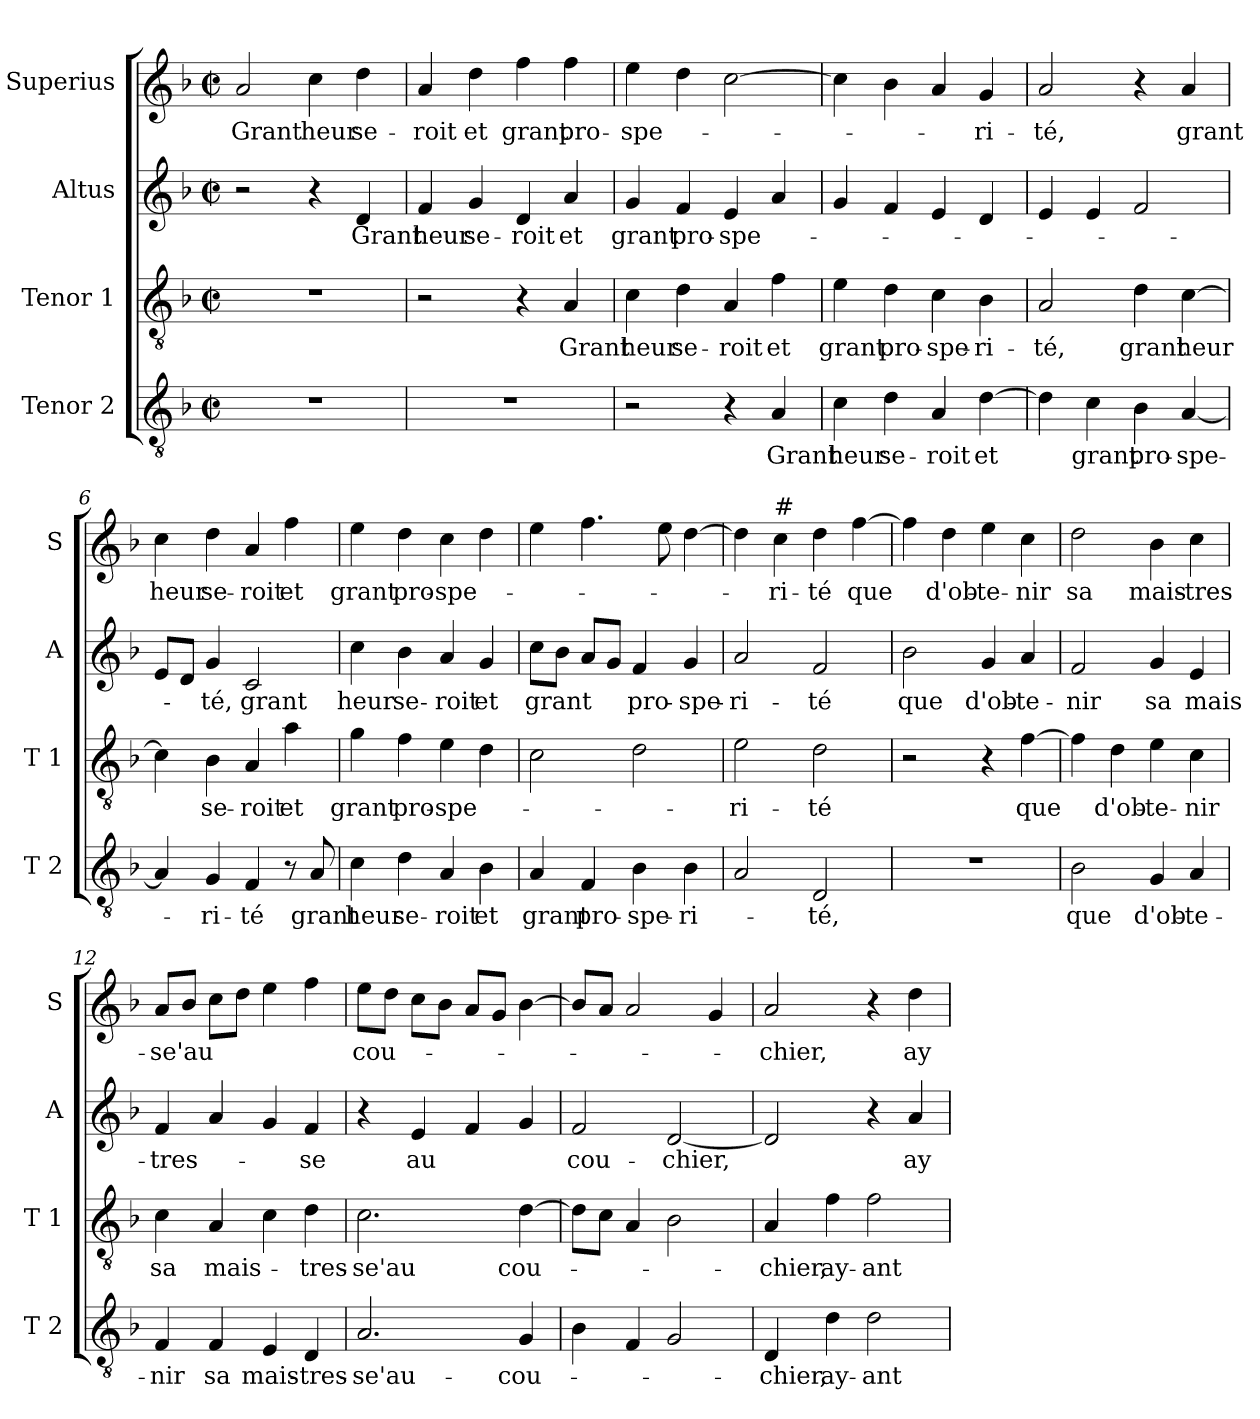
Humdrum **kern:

**kern	**text	**kern	**text	**kern	**text	**kern	**text
*part4	*part4	*part3	*part3	*part2	*part2	*part1	*part1
*staff4	*staff4	*staff3	*staff3	*staff2	*staff2	*staff1	*staff1
*I"Tenor 2	*	*I"Tenor 1	*	*I"Altus	*	*I"Superius	*
*I'T 2	*	*I'T 1	*	*I'A	*	*I'S	*
*clefGv2	*	*clefGv2	*	*clefG2	*	*clefG2	*
*k[b-]	*	*k[b-]	*	*k[b-]	*	*k[b-]	*
*F:	*	*F:	*	*F:	*	*F:	*
*M2/2	*	*M2/2	*	*M2/2	*	*M2/2	*
*met(c|)	*	*met(c|)	*	*met(c|)	*	*met(c|)	*
=1	=1	=1	=1	=1	=1	=1	=1
1r	.	1r	.	2r	.	2a/	Grant
.	.	.	.	4r	.	4cc\	heur
.	.	.	.	4d/	Grant	4dd\	se-
=2	=2	=2	=2	=2	=2	=2	=2
1r	.	2r	.	4f/	heur	4a/	-roit
.	.	.	.	4g/	se-	4dd\	et
.	.	4r	.	4d/	-roit	4ff\	grant
.	.	4A/	Grant	4a/	et	4ff\	pro-
=3	=3	=3	=3	=3	=3	=3	=3
2r	.	4c\	heur	4g/	grant	4ee\	-spe-
.	.	4d\	se-	4f/	pro-	4dd\	.
4r	.	4A/	-roit	4e/	-spe-	[2cc\	.
4A/	Grant	4f\	et	4a/	.	.	.
=4	=4	=4	=4	=4	=4	=4	=4
4c\	heur	4e\	grant	4g/	.	4cc\]	.
4d\	se-	4d\	pro-	4f/	.	4b-\	.
4A/	-roit	4c\	-spe-	4e/	.	4a/	.
[4d\	et	4B-\	-ri-	4d/	.	4g/	-ri-
=5	=5	=5	=5	=5	=5	=5	=5
4d\]	.	2A/	-té,	4e/	.	2a/	-té,
4c\	grant	.	.	4e/	.	.	.
4B-\	pro-	4d\	grant	2f/	.	4r	.
[4A/	-spe-	[4c\	heur	.	.	4a/	grant
!!LO:LB:g=z
=6	=6	=6	=6	=6	=6	=6	=6
4A/]	.	4c\]	.	8e/L	.	4cc\	heur
.	.	.	.	8d/J	.	.	.
4G/	-ri-	4B-\	se-	4g/	-té,	4dd\	se-
4F/	-té	4A/	-roit	2c/	grant	4a/	-roit
8r	.	4a\	et	.	.	4ff\	et
8A/	grant	.	.	.	.	.	.
=7	=7	=7	=7	=7	=7	=7	=7
4c\	heur	4g\	grant	4cc\	heur	4ee\	grant
4d\	se-	4f\	pro-	4b-\	se-	4dd\	pro-
4A/	-roit	4e\	-spe-	4a/	-roit	4cc\	-spe-
4B-\	et	4d\	.	4g/	et	4dd\	.
=8	=8	=8	=8	=8	=8	=8	=8
4A/	grant	2c\	.	8cc\L	grant	4ee\	.
.	.	.	.	8b-\J	.	.	.
4F/	pro-	.	.	8a/L	.	4.ff\	.
.	.	.	.	8g/J	.	.	.
4B-\	-spe-	2d\	.	4f/	pro-	.	.
.	.	.	.	.	.	8ee\	.
4B-\	-ri-	.	.	4g/	-spe-	[4dd\	.
=9	=9	=9	=9	=9	=9	=9	=9
2A/	.	2e\	-ri-	2a/	-ri-	4dd\]	.
!	!	!	!	!	!	!LO:TX:a:t=#	!
.	.	.	.	.	.	4cc\	-ri-
2D/	-té,	2d\	-té	2f/	-té	4dd\	-té
.	.	.	.	.	.	[4ff\	que
=10	=10	=10	=10	=10	=10	=10	=10
1r	.	2r	.	2b-\	que	4ff\]	.
.	.	.	.	.	.	4dd\	d'ob-
.	.	4r	.	4g/	d'ob-	4ee\	-te-
.	.	[4f\	que	4a/	-te-	4cc\	-nir
!!LO:LB:g=z
=11	=11	=11	=11	=11	=11	=11	=11
2B-\	que	4f\]	.	2f/	-nir	2dd\	sa
.	.	4d\	d'ob-	.	.	.	.
4G/	d'ob-	4e\	-te-	4g/	sa	4b-\	mais-
4A/	-te-	4c\	-nir	4e/	mais-	4cc\	-tres-
=12	=12	=12	=12	=12	=12	=12	=12
4F/	-nir	4c\	sa	4f/	-tres-	8a/L	-se'au
.	.	.	.	.	.	8b-/J	.
4F/	sa	4A/	mais-	4a/	.	8cc\L	.
.	.	.	.	.	.	8dd\J	.
4E/	mais-	4c\	.	4g/	.	4ee\	.
4D/	-tres-	4d\	-tres-	4f/	-se	4ff\	.
=13	=13	=13	=13	=13	=13	=13	=13
2.A/	-se'au-	2.c\	-se'au	4r	.	8ee\L	cou-
.	.	.	.	.	.	8dd\J	.
.	.	.	.	4e/	au	8cc\L	.
.	.	.	.	.	.	8b-\J	.
.	.	.	.	4f/	.	8a/L	.
.	.	.	.	.	.	8g/J	.
4G/	-cou-	[4d\	cou-	4g/	.	[4b-\	.
=14	=14	=14	=14	=14	=14	=14	=14
4B-\	.	8d\L]	.	2f/	cou-	8b-/L]	.
.	.	8c\J	.	.	.	8a/J	.
4F/	.	4A/	.	.	.	2a/	.
2G/	.	2B-\	.	[2d/	-chier,	.	.
.	.	.	.	.	.	4g/	.
=15	=15	=15	=15	=15	=15	=15	=15
4D/	-chier,	4A/	-chier,	2d/]	.	2a/	-chier,
4d\	ay-	4f\	ay-	.	.	.	.
2d\	-ant	2f\	-ant	4r	.	4r	.
.	.	.	.	4a/	ay-	4dd\	ay-
=	=	=	=	=	=	=	=
*-	*-	*-	*-	*-	*-	*-	*-
